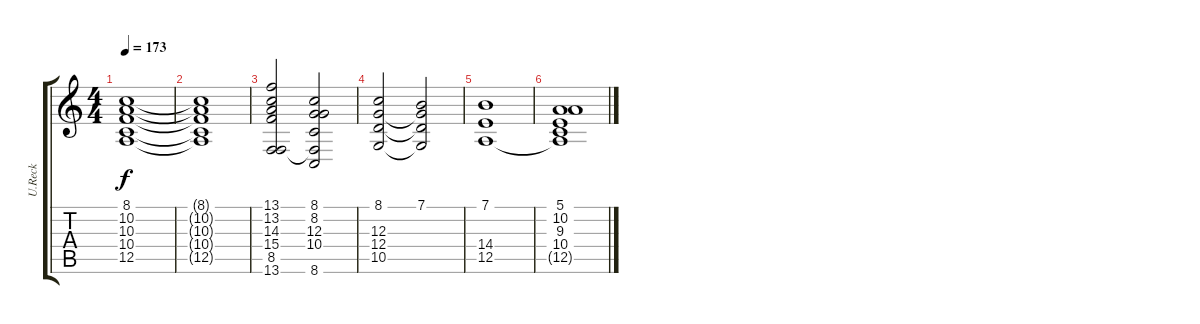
\track ("U.Reck" "U.Reck") {instrument choiraahs}
\staff {score tabs}
\tuning (E4 B3 G3 D3 A2 E2) {hide}
\ts (4 4)
\tempo 173
\clef g2
\ks c
(8.1 10.2 10.3 10.4 12.5).1{dy f} |
(8.1{t} 10.2{t} 10.3{t} 10.4{t} 12.5{t}).1 |
(13.1 13.2 14.3 15.4 8.5 13.6).2 (8.1 8.2 12.3 10.4 8.5{t} 8.6).2 |
(8.1 12.3 12.4 10.5).2 (7.1 12.3{t} 12.4{t} 10.5{t}).2 |
(7.1 14.4 12.5).1 |
(5.1 10.2 9.3 10.4 12.5{t}).1
